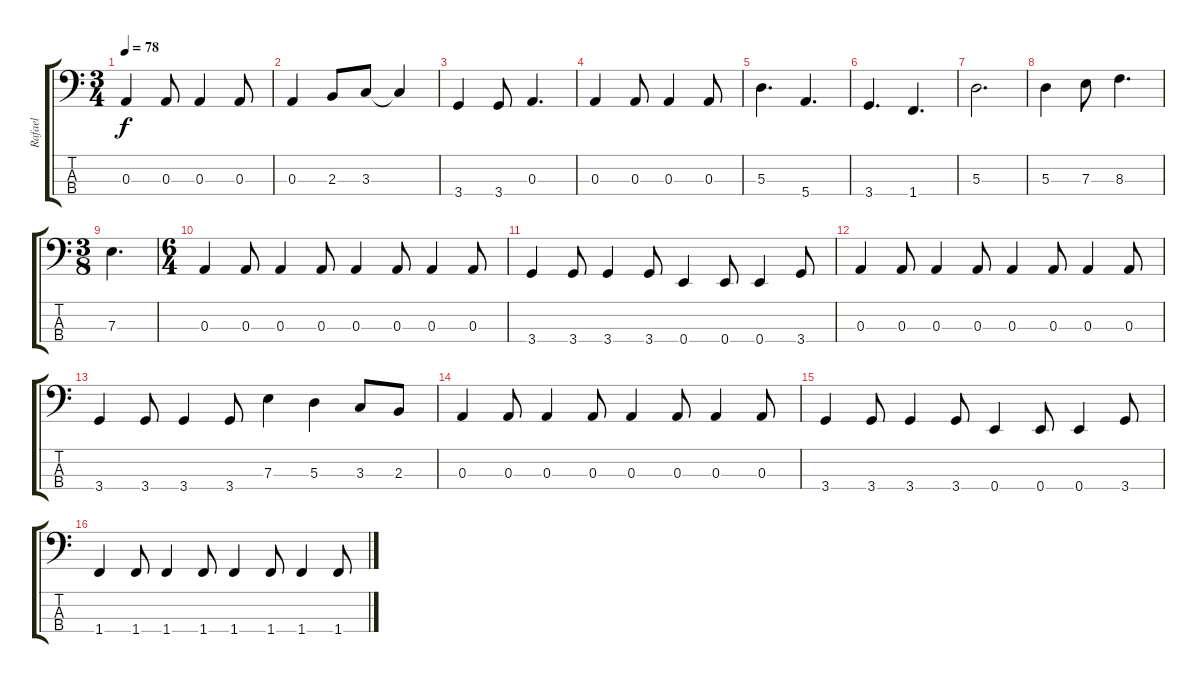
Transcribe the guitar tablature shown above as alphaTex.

\track ("Rafael" "Rafael") {instrument electricbassfinger}
\staff {score tabs}
\tuning (G2 D2 A1 E1) {hide}
\ts (3 4)
\tempo 78
\clef f4
\ks c
0.3.4{dy f} 0.3.8 0.3.4 0.3.8 |
0.3.4 2.3.8 3.3.8 3.3{t}.4 |
3.4.4 3.4.8 0.3.4{d} |
0.3.4 0.3.8 0.3.4 0.3.8 |
5.3.4{d} 5.4.4{d} |
3.4.4{d} 1.4.4{d} |
5.3.2{d} |
5.3.4 7.3.8 8.3.4{d} |
\ts (3 8)
7.3.4{d} |
\ts (6 4)
0.3.4 0.3.8 0.3.4 0.3.8 0.3.4 0.3.8 0.3.4 0.3.8 |
3.4.4 3.4.8 3.4.4 3.4.8 0.4.4 0.4.8 0.4.4 3.4.8 |
0.3.4 0.3.8 0.3.4 0.3.8 0.3.4 0.3.8 0.3.4 0.3.8 |
3.4.4 3.4.8 3.4.4 3.4.8 7.3.4 5.3.4 3.3.8 2.3.8 |
0.3.4 0.3.8 0.3.4 0.3.8 0.3.4 0.3.8 0.3.4 0.3.8 |
3.4.4 3.4.8 3.4.4 3.4.8 0.4.4 0.4.8 0.4.4 3.4.8 |
1.4.4 1.4.8 1.4.4 1.4.8 1.4.4 1.4.8 1.4.4 1.4.8
